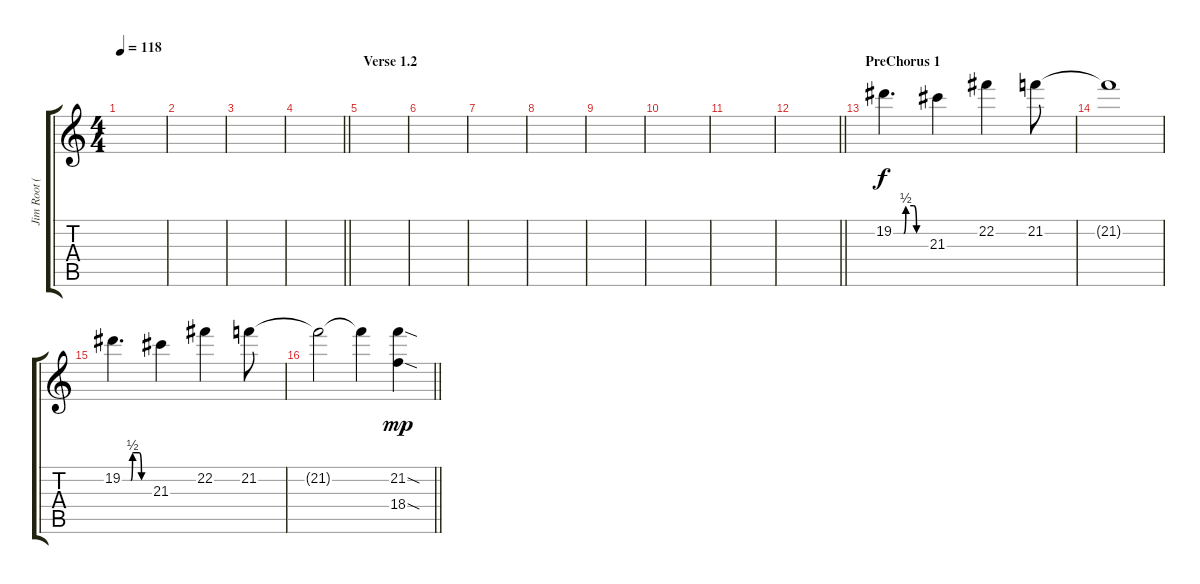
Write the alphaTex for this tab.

\track ("Jim Root (Solo)" "Jim Root (") {instrument overdrivenguitar}
\staff {score tabs}
\tuning (Db4 Ab3 E3 B2 Gb2 Db2) {hide}
\ts (4 4)
\tempo 118
\clef g2
\ks c
|
|
|
\barLineRight lightlight
|
\section ("" "Verse 1.2")
|
|
|
|
|
|
|
\barLineRight lightlight
|
\section ("" "PreChorus 1")
19.2{be (custom 0 0 19 0 23 2 38 2 43 0 60 0)}.4{d volume 13} 21.3.4 22.2.4 21.2.8 |
21.2{t}.1 |
19.2{be (custom 0 0 19 0 23 2 38 2 43 0 60 0)}.4{d} 21.3.4 22.2.4 21.2.8 |
\barLineRight lightlight
21.2{t}.2 21.2{t}.4 (21.2{sod} 18.4{sod}).4{dy mp}
